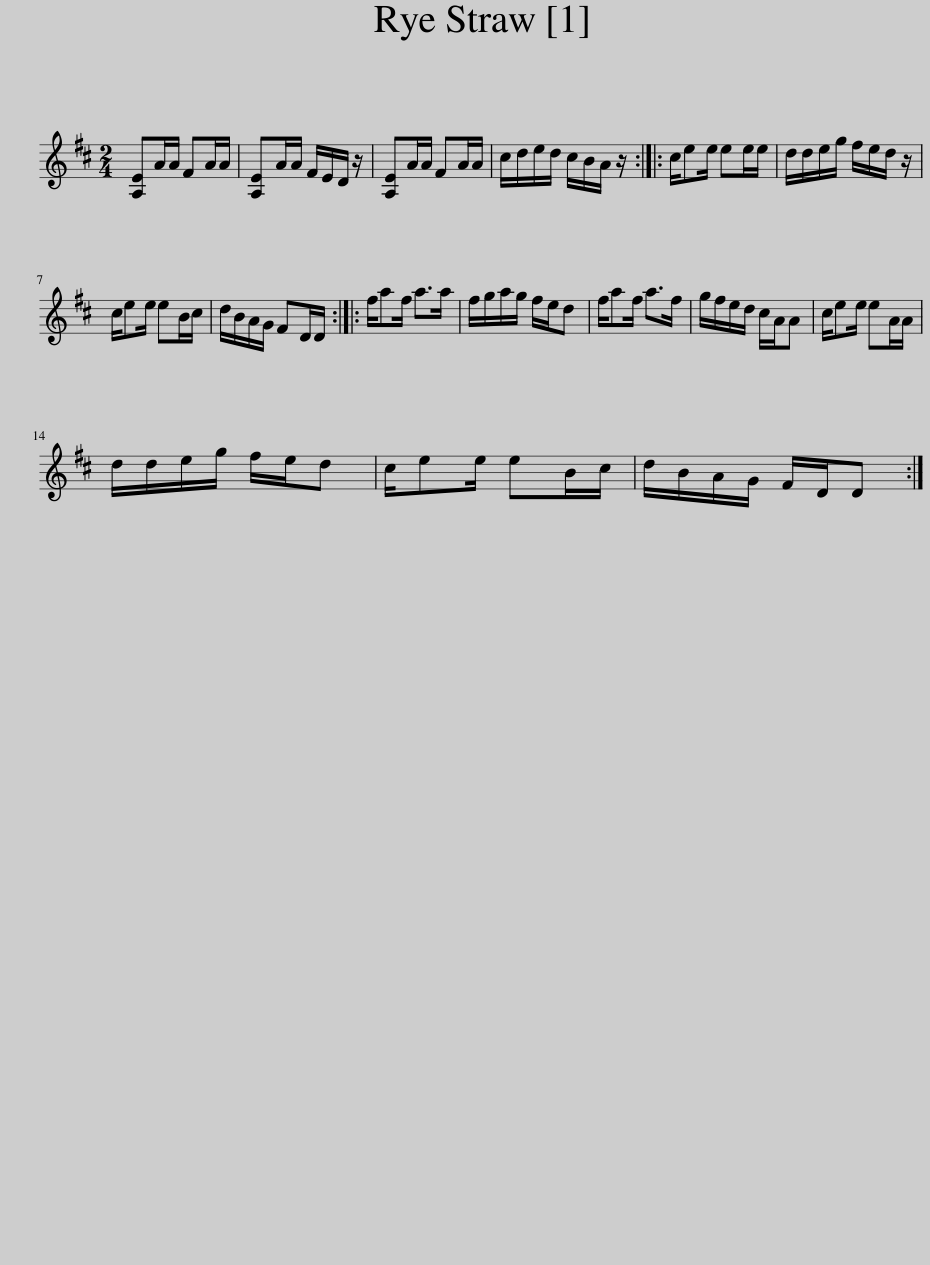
X:1
L:1/8
M:2/4
I:linebreak $
K:D
V:1 treble
V:1
 [A,E]A/A/ FA/A/ | [A,E]A/A/ F/E/D/ z/ | [A,E]A/A/ FA/A/ | c/d/e/d/ c/B/A/ z/ :: c/ee/ ee/e/ | %5
 d/d/e/g/ f/e/d/ z/ |$ c/ee/ eB/c/ | d/B/A/G/ FD/D/ :: f/af/ a>a | f/g/a/g/ f/e/d | %10
 f/af/ a>f | g/f/e/d/ c/A/A | c/ee/ eA/A/ |$ d/d/e/g/ f/e/d | c/ee/ eB/c/ | %15
 d/B/A/G/ F/D/D :| %16
